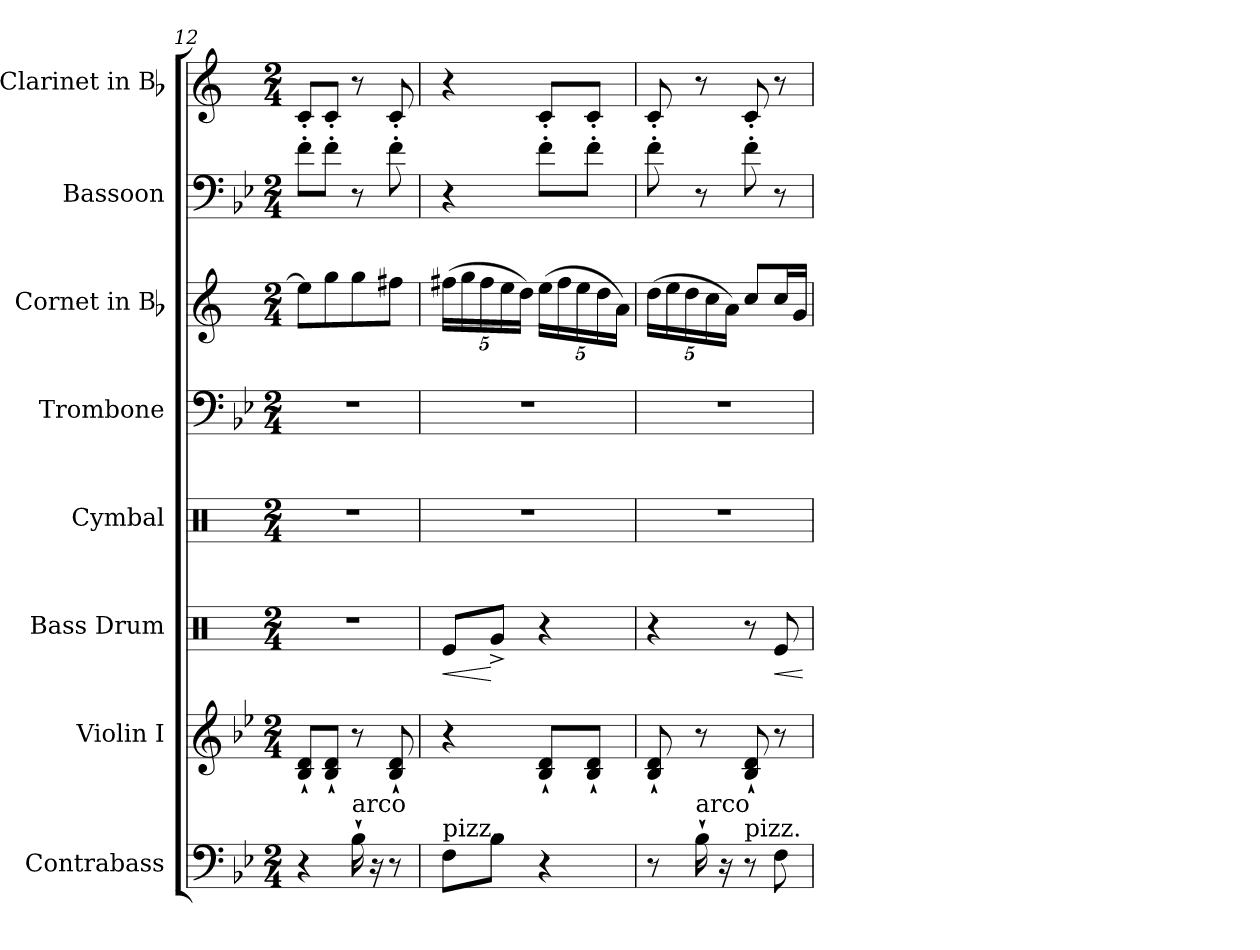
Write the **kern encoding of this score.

**kern	**kern	**kern	**dynam	**kern	**kern	**kern	**kern	**kern
*part8	*part7	*part6	*part6	*part5	*part4	*part3	*part2	*part1
*staff8	*staff7	*staff6	*staff6	*staff5	*staff4	*staff3	*staff2	*staff1
*I"Contrabass	*I"Violin I	*I"Bass Drum	*	*I"Cymbal	*I"Trombone	*I"Cornet in Bb	*I"Bassoon	*I"Clarinet in Bb
*I'cb	*I'vn	*I'b-dr	*	*I'cymb	*I'tn	*	*I'bn	*I'cl
*clefF4	*clefG2	*clefX	*	*clefX	*clefF4	*clefG2	*clefF4	*clefG2
*ITrd7c12	*	*	*	*	*	*ITrd1c2	*	*ITrd1c2
*k[b-e-]	*k[b-e-]	*k[]	*	*k[]	*k[b-e-]	*k[b-e-]	*k[b-e-]	*k[b-e-]
*B-:	*B-:	*C:	*	*C:	*B-:	*B-:	*B-:	*B-:
*M2/4	*M2/4	*M2/4	*	*M2/4	*M2/4	*M2/4	*M2/4	*M2/4
=12	=12	=12	=12	=12	=12	=12	=12	=12
4r	8B-`/ 8d`/L	2r	.	2r	2r	8ddL]	8f'\L	8B-'/L
.	8B-`/ 8d`/J	.	.	.	.	8ff	8f'\J	8B-'/J
!LO:TX:a:t=arco	!	!	!	!	!	!	!	!
16BB-`	8r	.	.	.	.	8ff	8r	8r
16r	.	.	.	.	.	.	.	.
8r	8B-` 8d`	.	.	.	.	8eenJ	8f'	8B-'
=13	=13	=13	=13	=13	=13	=13	=13	=13
!LO:TX:a:t=pizz.	!	!	!	!	!	!	!	!
!	!	!	!LO:HP:b	!	!	!	!	!
8FFL	4r	8ReL	<	2r	2r	(20eenLL	4r	4r
.	.	.	.	.	.	20ff	.	.
.	.	.	.	.	.	20ee	.	.
8BB-J	.	8Rg^J	[	.	.	.	.	.
.	.	.	.	.	.	20dd	.	.
.	.	.	.	.	.	20ccJJ)	.	.
4r	8B-`/ 8d`/L	4r	.	.	.	(20ddLL	8f'\L	8B-'/L
.	.	.	.	.	.	20ee	.	.
.	.	.	.	.	.	20dd	.	.
.	8B-`/ 8d`/J	.	.	.	.	.	8f'\J	8B-'/J
.	.	.	.	.	.	20cc	.	.
.	.	.	.	.	.	20gJJ)	.	.
=14	=14	=14	=14	=14	=14	=14	=14	=14
8r	8B-` 8d`	4r	.	2r	2r	(20ccLL	8f'	8B-'
.	.	.	.	.	.	20dd	.	.
.	.	.	.	.	.	20cc	.	.
!LO:TX:a:t=arco	!	!	!	!	!	!	!	!
16BB-`	8r	.	.	.	.	.	8r	8r
.	.	.	.	.	.	20b-	.	.
16r	.	.	.	.	.	.	.	.
.	.	.	.	.	.	20gJJ)	.	.
!LO:TX:a:t=pizz.	!	!	!	!	!	!	!	!
8r	8B-` 8d`	8r	.	.	.	8b-L	8f'	8B-'
!	!	!	!LO:HP:b	!	!	!	!	!
8FF	8r	8Re/	<	.	.	16b-L	8r	8r
.	.	.	.	.	.	16fJJ	.	.
.	.	.	[	.	.	.	.	.
=	=	=	=	=	=	=	=	=
*-	*-	*-	*-	*-	*-	*-	*-	*-
